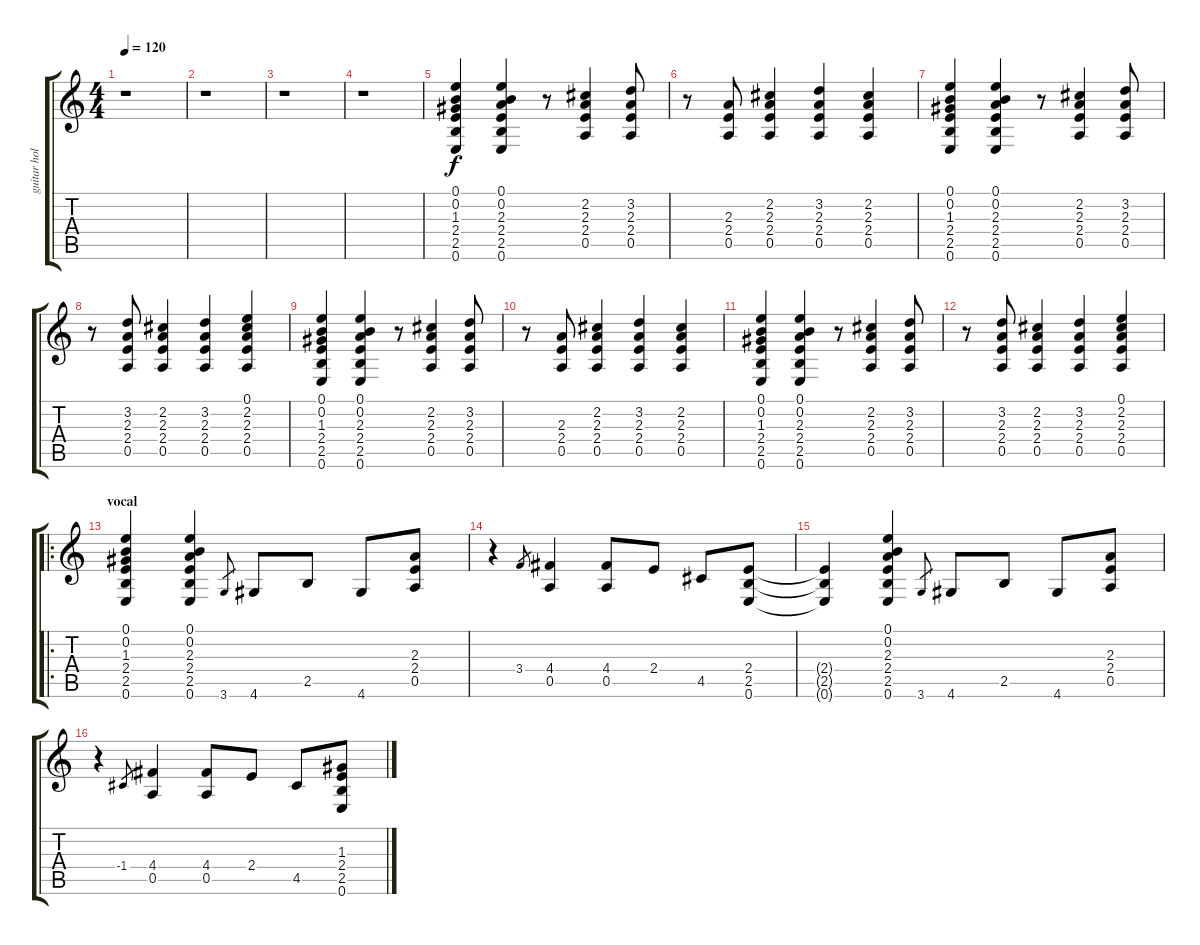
\track ("guitar holder :-)" "guitar hol") {instrument distortionguitar}
\staff {score tabs}
\tuning (E4 B3 G3 D3 A2 E2) {hide}
\ts (4 4)
\tempo 120
\clef g2
\ks c
r.1{dy f instrument distortionguitar} |
r.1 |
r.1 |
r.1 |
(0.1 0.2 1.3 2.4 2.5 0.6).4 (0.1 0.2 2.3 2.4 2.5 0.6).4 r.8 (2.2 2.3 2.4 0.5).4 (3.2 2.3 2.4 0.5).8 |
r.8 (2.3 2.4 0.5).8 (2.2 2.3 2.4 0.5).4 (3.2 2.3 2.4 0.5).4 (2.2 2.3 2.4 0.5).4 |
(0.1 0.2 1.3 2.4 2.5 0.6).4 (0.1 0.2 2.3 2.4 2.5 0.6).4 r.8 (2.2 2.3 2.4 0.5).4 (3.2 2.3 2.4 0.5).8 |
r.8 (3.2 2.3 2.4 0.5).8 (2.2 2.3 2.4 0.5).4 (3.2 2.3 2.4 0.5).4 (0.1 2.2 2.3 2.4 0.5).4 |
(0.1 0.2 1.3 2.4 2.5 0.6).4 (0.1 0.2 2.3 2.4 2.5 0.6).4 r.8 (2.2 2.3 2.4 0.5).4 (3.2 2.3 2.4 0.5).8 |
r.8 (2.3 2.4 0.5).8 (2.2 2.3 2.4 0.5).4 (3.2 2.3 2.4 0.5).4 (2.2 2.3 2.4 0.5).4 |
(0.1 0.2 1.3 2.4 2.5 0.6).4 (0.1 0.2 2.3 2.4 2.5 0.6).4 r.8 (2.2 2.3 2.4 0.5).4 (3.2 2.3 2.4 0.5).8 |
r.8 (3.2 2.3 2.4 0.5).8 (2.2 2.3 2.4 0.5).4 (3.2 2.3 2.4 0.5).4 (0.1 2.2 2.3 2.4 0.5).4 |
\ro
\section ("" "vocal")
(0.1 0.2 1.3 2.4 2.5 0.6).4 (0.1 0.2 2.3 2.4 2.5 0.6).4 3.6.8{gr} 4.6.8 2.5.8 4.6.8 (2.3 2.4 0.5).8 |
r.4 3.4.8{gr} (4.4 0.5).4 (4.4 0.5).8 2.4.8 4.5.8 (2.4 2.5 0.6).8 |
(2.4{t} 2.5{t} 0.6{t}).4 (0.1 0.2 2.3 2.4 2.5 0.6).4 3.6.8{gr} 4.6.8 2.5.8 4.6.8 (2.3 2.4 0.5).8 |
r.4 -1.4.8{gr} (4.4 0.5).4 (4.4 0.5).8 2.4.8 4.5.8 (1.3 2.4 2.5 0.6).8
